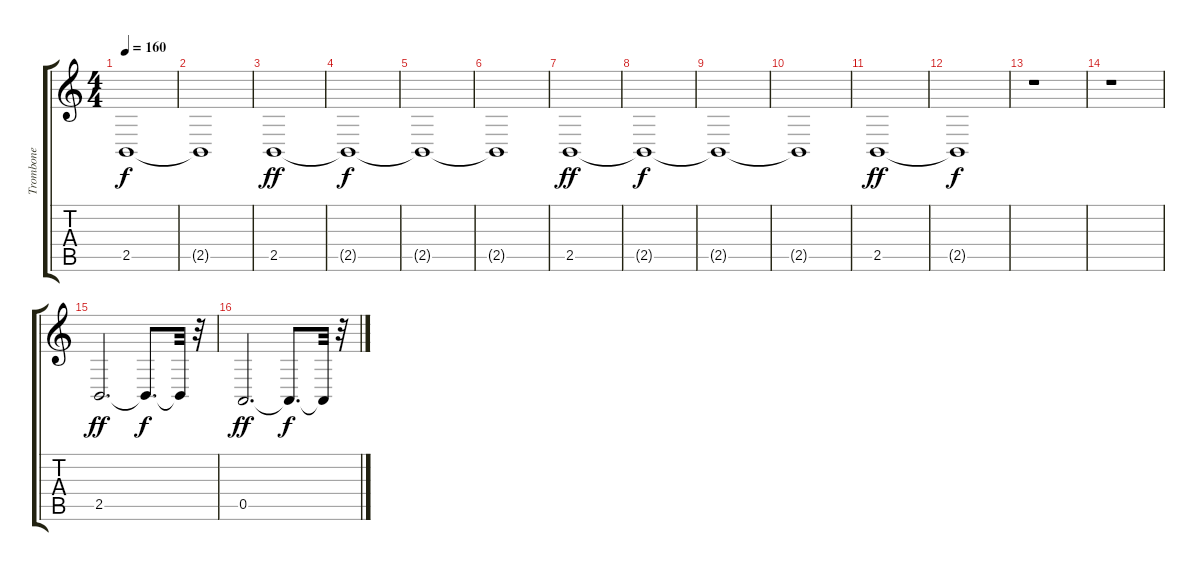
\track ("Trombone" "Trombone") {instrument trombone}
\staff {score tabs}
\tuning (E4 B3 G3 D3 A2 E2) {hide}
\ts (4 4)
\tempo 160
\clef g2
\ks c
2.5{t}.1{dy f} |
2.5{t}.1 |
2.5.1{dy ff} |
2.5{t}.1{dy f} |
2.5{t}.1 |
2.5{t}.1 |
2.5.1{dy ff} |
2.5{t}.1{dy f} |
2.5{t}.1 |
2.5{t}.1 |
2.5.1{dy ff} |
2.5{t}.1{dy f} |
r.1 |
r.1 |
2.5.2{d dy ff} 2.5{t}.8{d dy f} 2.5{t}.32 r.32 |
0.5.2{d dy ff} 0.5{t}.8{d dy f} 0.5{t}.32 r.32
